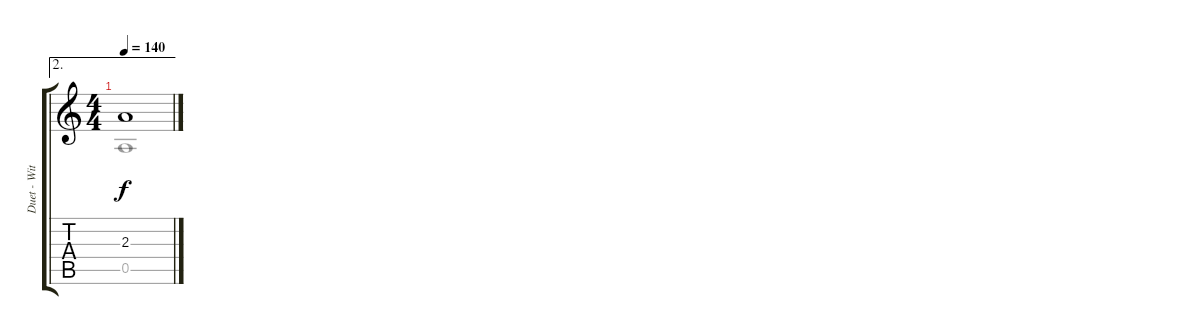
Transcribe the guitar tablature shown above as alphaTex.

\track ("Duet - Witches ('But, ere we this perfor" "Duet - Wit") {instrument acousticguitarnylon}
\staff {score tabs}
\tuning (E4 B3 G3 D3 A2 E2) {hide}
\voice
\ae 2
\ts (4 4)
\tempo 140
\clef g2
\ks c
2.3.1{dy f}
\voice
\clef g2
\ottava regular
\simile none
\ks c
0.5.1{dy f}
